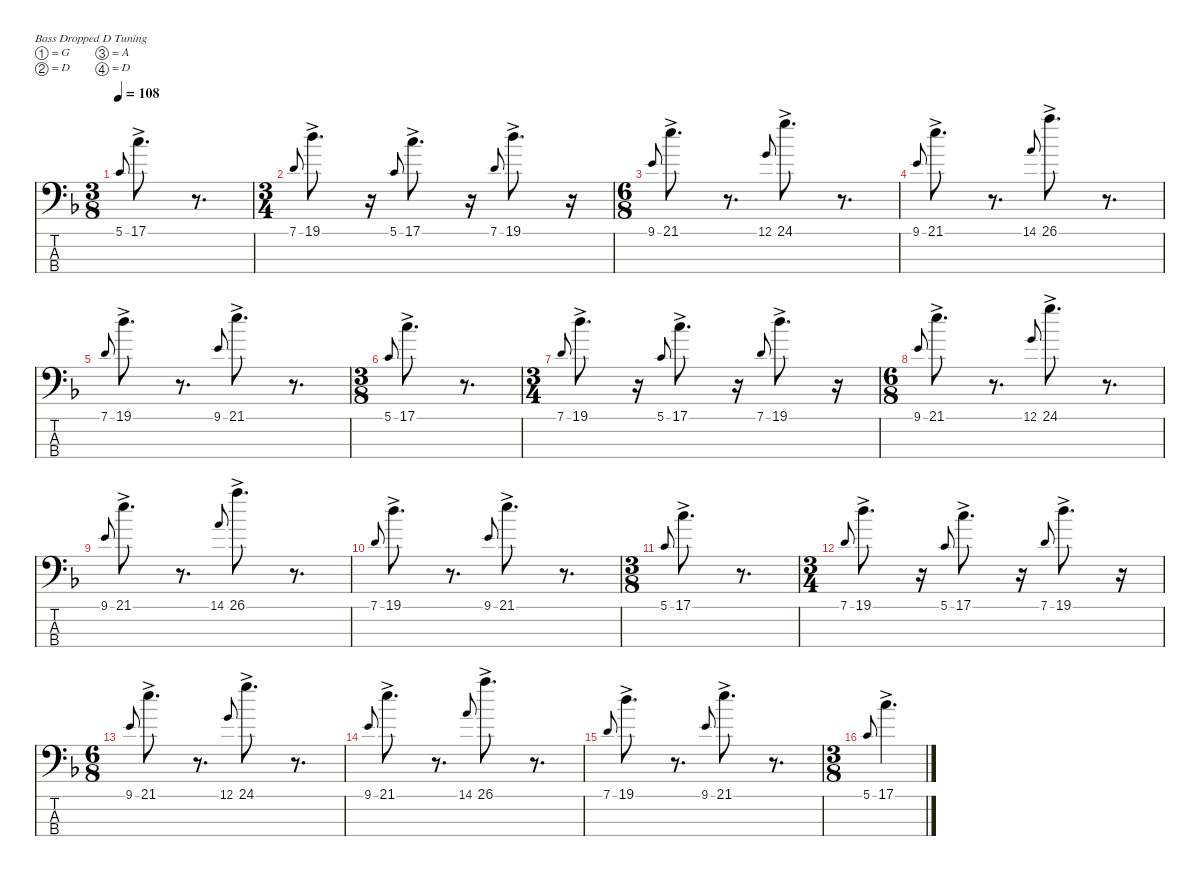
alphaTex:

\defaultSystemsLayout 4
\hideDynamics
\bracketExtendMode nobrackets
\singleTrackTrackNamePolicy hidden
\multiTrackTrackNamePolicy hidden
\firstSystemTrackNameMode fullname
\firstSystemTrackNameOrientation horizontal
\otherSystemsTrackNameOrientation horizontal
\track ("Bass - hidden" "el.bs.") {instrument electricbasspick}
\staff {score tabs}
\tuning (G2 D2 A1 D1)
\ts (3 8)
\beaming (8 2 2 2 2)
\tempo 108
\clef f4
\ks dminor
5.1{acc forcenatural}.8{gr onbeat dy pp} 17.1{ac acc forcenatural}.8{d dy f} r.8{d} |
\ts (3 4)
\beaming (8 2 2 2 2)
7.1{acc forcenatural}.8{gr onbeat dy pp} 19.1{ac acc forcenatural}.8{d dy f} r.16 5.1{acc forcenatural}.8{gr onbeat dy pp} 17.1{ac acc forcenatural}.8{d dy f} r.16 7.1{acc forcenatural}.8{gr onbeat dy pp} 19.1{ac acc forcenatural}.8{d dy f} r.16 |
\ts (6 8)
\beaming (8 2 2 2 2)
9.1{acc forcenatural}.8{gr onbeat dy ppp} 21.1{ac acc forcenatural}.8{d dy f} r.8{d} 12.1{acc forcenatural}.8{gr onbeat dy pp} 24.1{ac acc forcenatural}.8{d dy f} r.8{d} |
9.1{acc forcenatural}.8{gr onbeat dy ppp} 21.1{ac acc forcenatural}.8{d dy f} r.8{d} 14.1{acc forcenatural}.8{gr onbeat dy pp} 26.1{ac acc forcenatural}.8{d dy f} r.8{d} |
7.1{acc forcenatural}.8{gr onbeat dy pp} 19.1{ac acc forcenatural}.8{d dy f} r.8{d} 9.1{acc forcenatural}.8{gr onbeat dy pp} 21.1{ac acc forcenatural}.8{d dy f} r.8{d} |
\ts (3 8)
\beaming (8 2 2 2 2)
5.1{acc forcenatural}.8{gr onbeat dy pp} 17.1{ac acc forcenatural}.8{d dy f} r.8{d} |
\ts (3 4)
\beaming (8 2 2 2 2)
7.1{acc forcenatural}.8{gr onbeat dy pp} 19.1{ac acc forcenatural}.8{d dy f} r.16 5.1{acc forcenatural}.8{gr onbeat dy pp} 17.1{ac acc forcenatural}.8{d dy f} r.16 7.1{acc forcenatural}.8{gr onbeat dy pp} 19.1{ac acc forcenatural}.8{d dy f} r.16 |
\ts (6 8)
\beaming (8 2 2 2 2)
9.1{acc forcenatural}.8{gr onbeat dy ppp} 21.1{ac acc forcenatural}.8{d dy f} r.8{d} 12.1{acc forcenatural}.8{gr onbeat dy pp} 24.1{ac acc forcenatural}.8{d dy f} r.8{d} |
9.1{acc forcenatural}.8{gr onbeat dy ppp} 21.1{ac acc forcenatural}.8{d dy f} r.8{d} 14.1{acc forcenatural}.8{gr onbeat dy pp} 26.1{ac acc forcenatural}.8{d dy f} r.8{d} |
7.1{acc forcenatural}.8{gr onbeat dy pp} 19.1{ac acc forcenatural}.8{d dy f} r.8{d} 9.1{acc forcenatural}.8{gr onbeat dy pp} 21.1{ac acc forcenatural}.8{d dy f} r.8{d} |
\ts (3 8)
\beaming (8 2 2 2 2)
5.1{acc forcenatural}.8{gr onbeat dy pp} 17.1{ac acc forcenatural}.8{d dy f} r.8{d} |
\ts (3 4)
\beaming (8 2 2 2 2)
7.1{acc forcenatural}.8{gr onbeat dy pp} 19.1{ac acc forcenatural}.8{d dy f} r.16 5.1{acc forcenatural}.8{gr onbeat dy pp} 17.1{ac acc forcenatural}.8{d dy f} r.16 7.1{acc forcenatural}.8{gr onbeat dy pp} 19.1{ac acc forcenatural}.8{d dy f} r.16 |
\ts (6 8)
\beaming (8 2 2 2 2)
9.1{acc forcenatural}.8{gr onbeat dy ppp} 21.1{ac acc forcenatural}.8{d dy f} r.8{d} 12.1{acc forcenatural}.8{gr onbeat dy pp} 24.1{ac acc forcenatural}.8{d dy f} r.8{d} |
9.1{acc forcenatural}.8{gr onbeat dy ppp} 21.1{ac acc forcenatural}.8{d dy f} r.8{d} 14.1{acc forcenatural}.8{gr onbeat dy pp} 26.1{ac acc forcenatural}.8{d dy f} r.8{d} |
7.1{acc forcenatural}.8{gr onbeat dy pp} 19.1{ac acc forcenatural}.8{d dy f} r.8{d} 9.1{acc forcenatural}.8{gr onbeat dy pp} 21.1{ac acc forcenatural}.8{d dy f} r.8{d} |
\ts (3 8)
\beaming (8 2 2 2 2)
5.1{acc forcenatural}.8{gr onbeat dy pp} 17.1{ac acc forcenatural}.4{d dy f}
